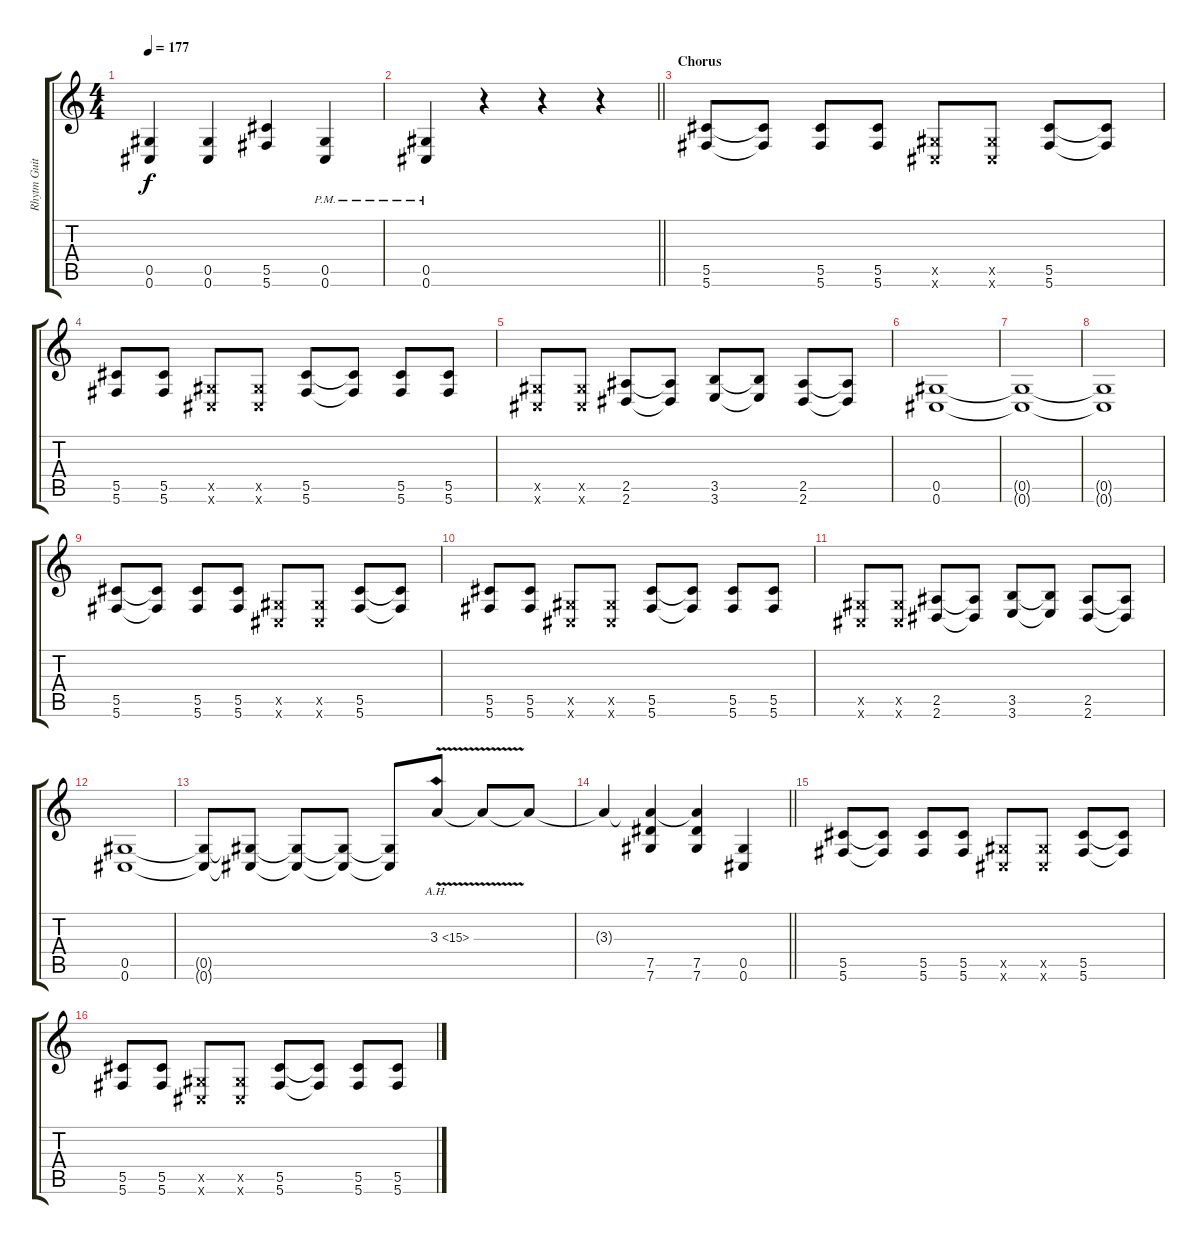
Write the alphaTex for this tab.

\track ("Rhytm Guitar [R]" "Rhytm Guit") {instrument distortionguitar}
\staff {score tabs}
\tuning (Eb4 Bb3 Gb3 Db3 Ab2 Db2) {hide}
\ts (4 4)
\tempo 177
\clef g2
\ks c
(0.5 0.6).4{dy f} (0.5 0.6).4 (5.5 5.6).4 (0.5{pm} 0.6{pm}).4 |
\barLineRight lightlight
(0.5{pm} 0.6{pm}).4 r.4 r.4 r.4 |
\section ("" "Chorus")
(5.5 5.6).8 (5.5{t} 5.6{t}).8 (5.5 5.6).8 (5.5 5.6).8 (0.5{x} 0.6{x}).8 (0.5{x} 0.6{x}).8 (5.5 5.6).8 (5.5{t} 5.6{t}).8 |
(5.5 5.6).8 (5.5 5.6).8 (0.5{x} 0.6{x}).8 (0.5{x} 0.6{x}).8 (5.5 5.6).8 (5.5{t} 5.6{t}).8 (5.5 5.6).8 (5.5 5.6).8 |
(0.5{x} 0.6{x}).8 (0.5{x} 0.6{x}).8 (2.5 2.6).8 (2.5{t} 2.6{t}).8 (3.5 3.6).8 (3.5{t} 3.6{t}).8 (2.5 2.6).8 (2.5{t} 2.6{t}).8 |
(0.5 0.6).1 |
(0.5{t} 0.6{t}).1 |
(0.5{t} 0.6{t}).1 |
(5.5 5.6).8 (5.5{t} 5.6{t}).8 (5.5 5.6).8 (5.5 5.6).8 (0.5{x} 0.6{x}).8 (0.5{x} 0.6{x}).8 (5.5 5.6).8 (5.5{t} 5.6{t}).8 |
(5.5 5.6).8 (5.5 5.6).8 (0.5{x} 0.6{x}).8 (0.5{x} 0.6{x}).8 (5.5 5.6).8 (5.5{t} 5.6{t}).8 (5.5 5.6).8 (5.5 5.6).8 |
(0.5{x} 0.6{x}).8 (0.5{x} 0.6{x}).8 (2.5 2.6).8 (2.5{t} 2.6{t}).8 (3.5 3.6).8 (3.5{t} 3.6{t}).8 (2.5 2.6).8 (2.5{t} 2.6{t}).8 |
(0.5 0.6).1 |
(0.5{t} 0.6{t}).8 (0.5{t} 0.6{t}).8 (0.5{t} 0.6{t}).8 (0.5{t} 0.6{t}).8 (0.5{t} 0.6{t}).8 3.3{ah 12 v}.8 3.3{t}.8 3.3{t}.8 |
\barLineRight lightlight
3.3{t}.4 (3.3{t} 7.5 7.6).4 (3.3{t} 7.5 7.6).4 (0.5 0.6).4 |
(5.5 5.6).8 (5.5{t} 5.6{t}).8 (5.5 5.6).8 (5.5 5.6).8 (0.5{x} 0.6{x}).8 (0.5{x} 0.6{x}).8 (5.5 5.6).8 (5.5{t} 5.6{t}).8 |
(5.5 5.6).8 (5.5 5.6).8 (0.5{x} 0.6{x}).8 (0.5{x} 0.6{x}).8 (5.5 5.6).8 (5.5{t} 5.6{t}).8 (5.5 5.6).8 (5.5 5.6).8
